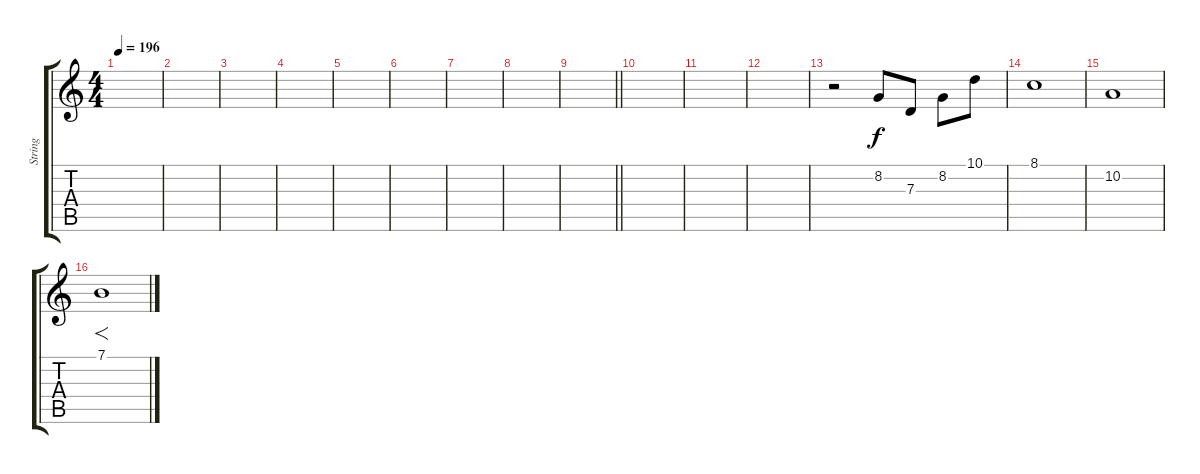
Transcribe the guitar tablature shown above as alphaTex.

\track ("String" "String") {instrument stringensemble1}
\staff {score tabs}
\tuning (E4 B3 G3 D3 A2 E2) {hide}
\ts (4 4)
\tempo 196
\clef g2
\ks c
|
|
|
|
|
|
|
|
\barLineRight lightlight
|
|
|
|
r.2 8.2.8 7.3.8 8.2.8 10.1.8 |
8.1.1 |
10.2.1 |
7.1.1{f}
